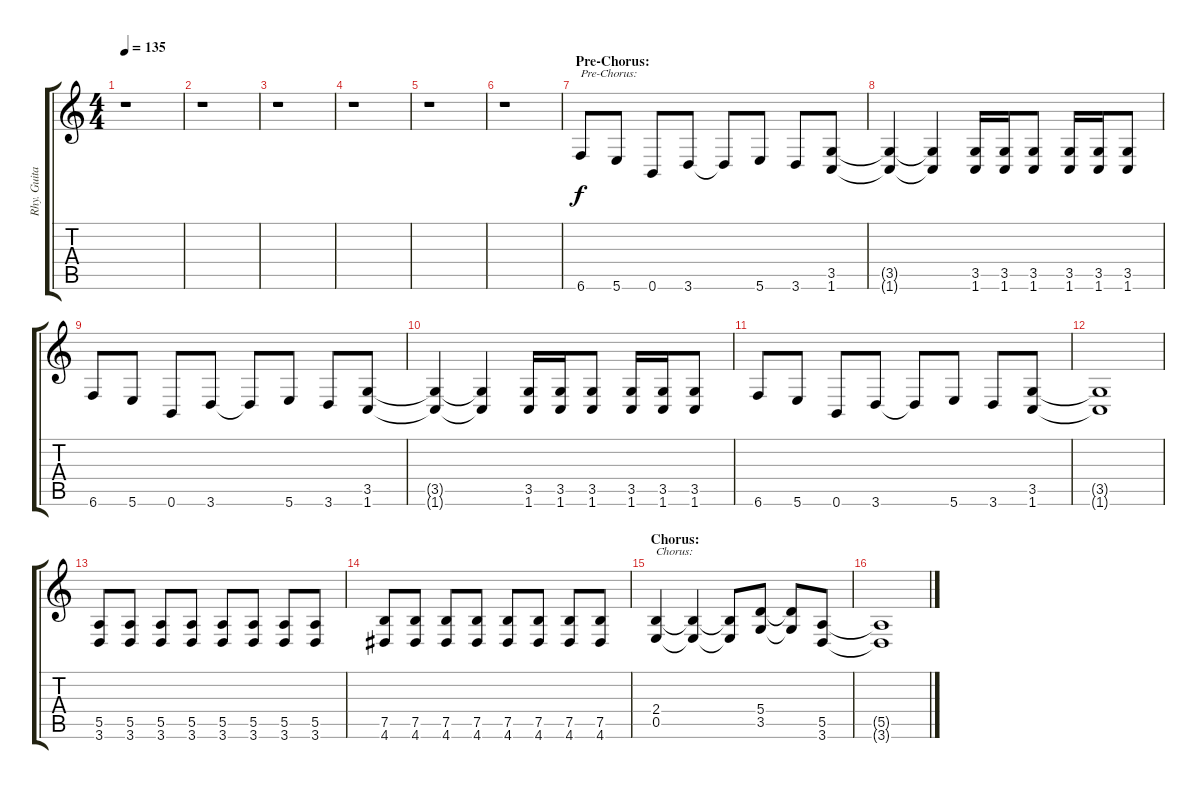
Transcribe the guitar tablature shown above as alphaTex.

\track ("Rhy. Guitar 2" "Rhy. Guita") {instrument overdrivenguitar}
\staff {score tabs}
\tuning (B3 Gb3 D3 A2 E2 B1) {hide}
\ts (4 4)
\tempo 135
\clef g2
\ks c
r.1{dy f} |
r.1 |
r.1 |
r.1 |
r.1 |
r.1 |
\section ("" "Pre-Chorus:")
6.6.8{txt "Pre-Chorus:"} 5.6.8 0.6.8 3.6.8 3.6{t}.8 5.6.8 3.6.8 (3.5 1.6).8 |
(3.5{t} 1.6{t}).4 (3.5{t} 1.6{t}).4 (3.5 1.6).16 (3.5 1.6).16 (3.5 1.6).8 (3.5 1.6).16 (3.5 1.6).16 (3.5 1.6).8 |
6.6.8 5.6.8 0.6.8 3.6.8 3.6{t}.8 5.6.8 3.6.8 (3.5 1.6).8 |
(3.5{t} 1.6{t}).4 (3.5{t} 1.6{t}).4 (3.5 1.6).16 (3.5 1.6).16 (3.5 1.6).8 (3.5 1.6).16 (3.5 1.6).16 (3.5 1.6).8 |
6.6.8 5.6.8 0.6.8 3.6.8 3.6{t}.8 5.6.8 3.6.8 (3.5 1.6).8 |
(3.5{t} 1.6{t}).1 |
(5.5 3.6).8 (5.5 3.6).8 (5.5 3.6).8 (5.5 3.6).8 (5.5 3.6).8 (5.5 3.6).8 (5.5 3.6).8 (5.5 3.6).8 |
(7.5 4.6).8 (7.5 4.6).8 (7.5 4.6).8 (7.5 4.6).8 (7.5 4.6).8 (7.5 4.6).8 (7.5 4.6).8 (7.5 4.6).8 |
\section ("" "Chorus:")
(2.4 0.5).4{txt "Chorus:"} (2.4{t} 0.5{t}).4 (2.4{t} 0.5{t}).8 (5.4 3.5).8 (5.4{t} 3.5{t}).8 (5.5 3.6).8 |
(5.5{t} 3.6{t}).1
